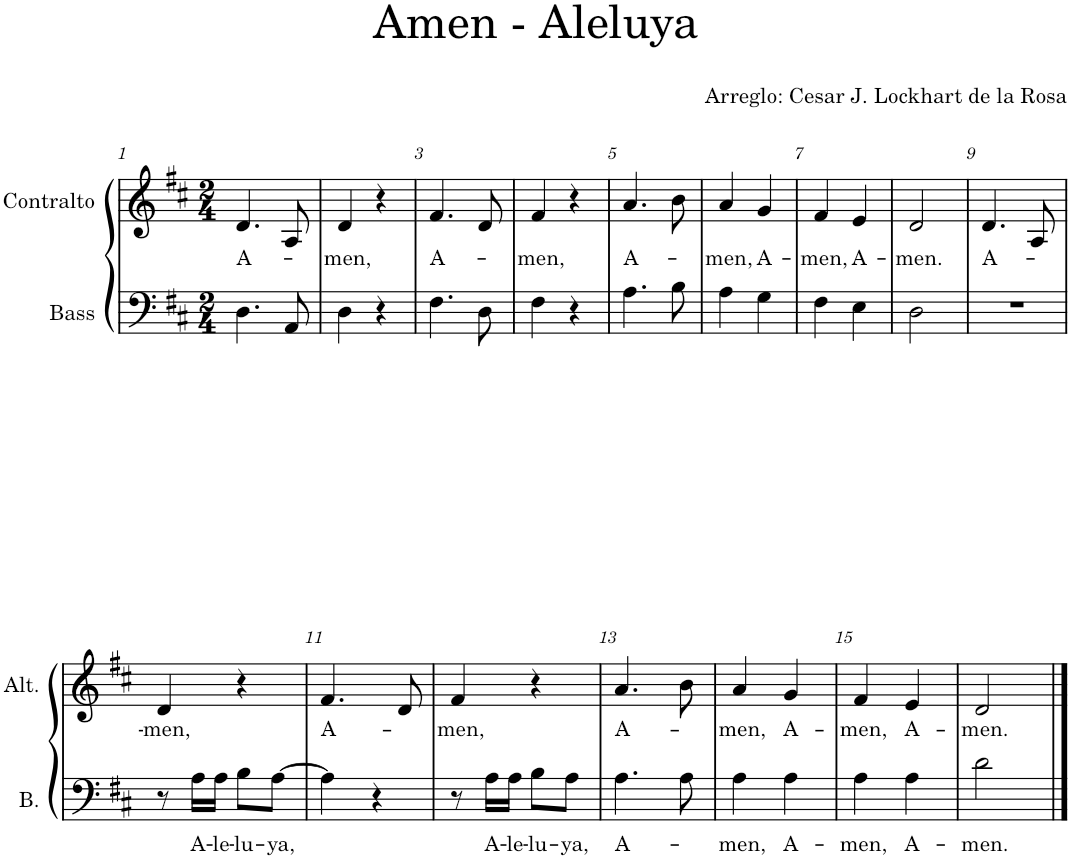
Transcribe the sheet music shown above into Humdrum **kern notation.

**kern	**text	**kern	**text
*part2	*part2	*part1	*part1
*staff2	*staff2	*staff1	*staff1
*I"Bass	*	*I"Contralto	*
*I'B.	*	*	*
*clefF4	*	*clefG2	*
*k[f#c#]	*	*k[f#c#]	*
*M2/4	*	*M2/4	*
=1	=1	=1	=1
!	!	!	!LO:LY:b
4.D\	.	4.d/	A-
8AA/	.	8A/	.
=2	=2	=2	=2
!	!	!	!LO:LY:b
4D\	.	4d/	-men,
4r	.	4r	.
=3	=3	=3	=3
!	!	!	!LO:LY:b
4.F#\	.	4.f#/	A-
8D\	.	8d/	.
=4	=4	=4	=4
!	!	!	!LO:LY:b
4F#\	.	4f#/	-men,
4r	.	4r	.
=5	=5	=5	=5
!	!	!	!LO:LY:b
4.A\	.	4.a/	A-
8B\	.	8b\	.
=6	=6	=6	=6
!	!	!	!LO:LY:b
4A\	.	4a/	-men,
!	!	!	!LO:LY:b
4G\	.	4g/	A-
=7	=7	=7	=7
!	!	!	!LO:LY:b
4F#\	.	4f#/	-men,
!	!	!	!LO:LY:b
4E\	.	4e/	A-
=8	=8	=8	=8
!	!	!	!LO:LY:b
2D\	.	2d/	-men.
=9	=9	=9	=9
!	!	!	!LO:LY:b
2r	.	4.d/	A-
.	.	8A/	.
!!LO:LB:g=z
=10	=10	=10	=10
!	!	!	!LO:LY:b
8r	.	4d/	-men,
!	!LO:LY:b	!	!
16A\LL	A-	.	.
!	!LO:LY:b	!	!
16A\JJ	-le-	.	.
!	!LO:LY:b	!	!
8B\L	-lu-	4r	.
!	!LO:LY:b	!	!
[8A\J	-ya,	.	.
=11	=11	=11	=11
!	!	!	!LO:LY:b
4A\]	.	4.f#/	A-
4r	.	.	.
.	.	8d/	.
=12	=12	=12	=12
!	!	!	!LO:LY:b
8r	.	4f#/	-men,
!	!LO:LY:b	!	!
16A\LL	A-	.	.
!	!LO:LY:b	!	!
16A\JJ	-le-	.	.
!	!LO:LY:b	!	!
8B\L	-lu-	4r	.
!	!LO:LY:b	!	!
8A\J	-ya,	.	.
=13	=13	=13	=13
!	!LO:LY:b	!	!LO:LY:b
4.A\	A-	4.a/	A-
8A\	.	8b\	.
=14	=14	=14	=14
!	!LO:LY:b	!	!LO:LY:b
4A\	men,	4a/	-men,
!	!LO:LY:b	!	!LO:LY:b
4A\	A-	4g/	A-
=15	=15	=15	=15
!	!LO:LY:b	!	!LO:LY:b
4A\	-men,	4f#/	-men,
!	!LO:LY:b	!	!LO:LY:b
4A\	A-	4e/	A-
=16	=16	=16	=16
!	!LO:LY:b	!	!LO:LY:b
2d\	-men.	2d/	-men.
==	==	==	==
*-	*-	*-	*-
